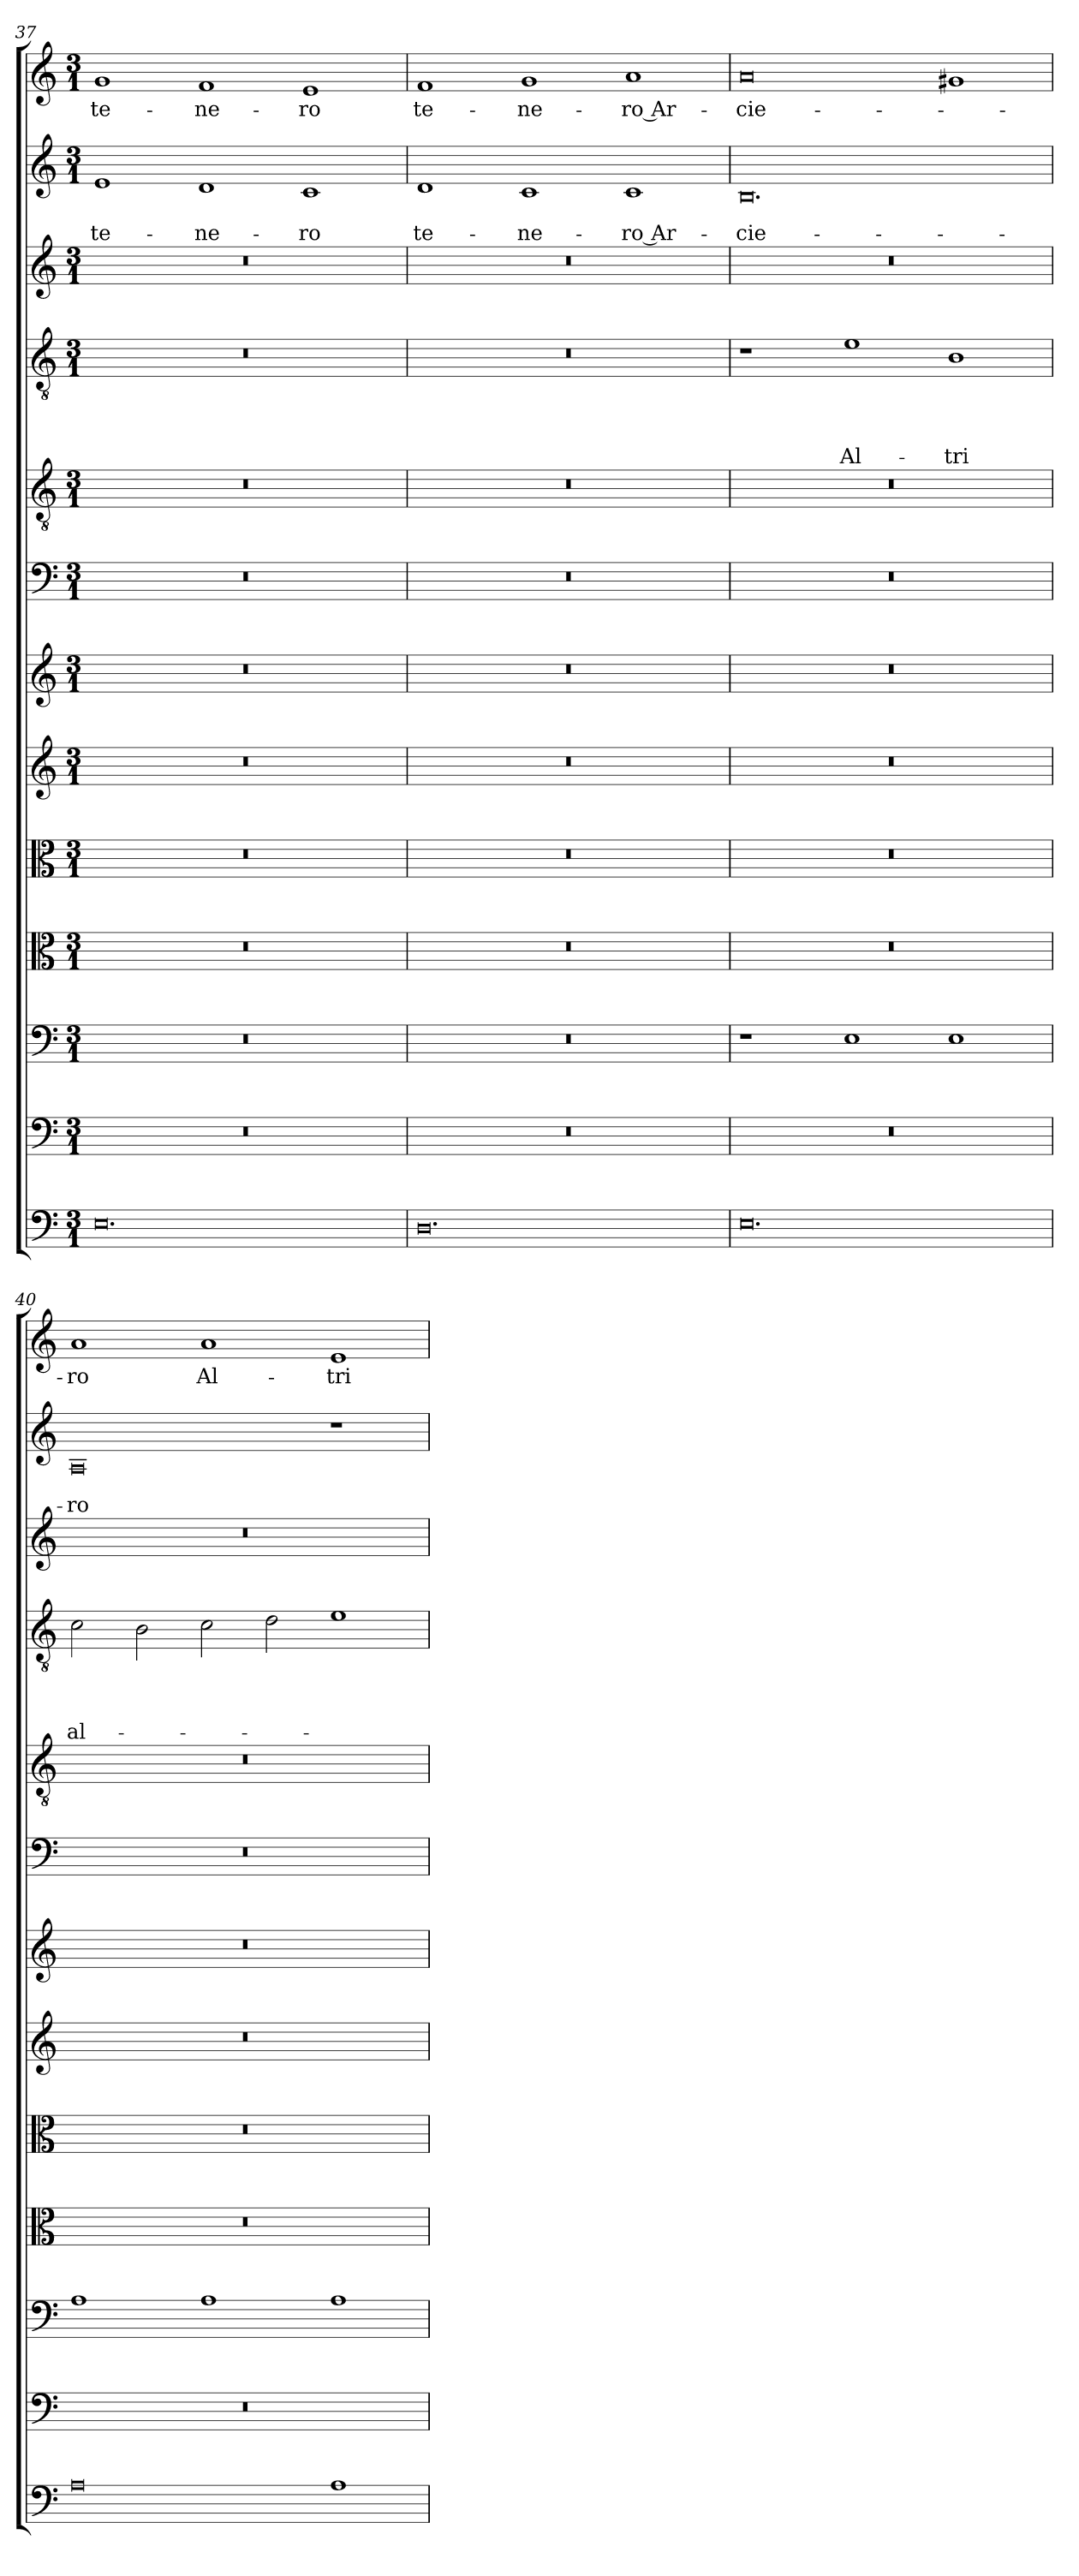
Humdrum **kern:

**kern	**kern	**kern	**kern	**kern	**kern	**kern	**kern	**kern	**kern	**text	**text	**text	**text	**kern	**kern	**text	**text	**kern	**text
*part13	*part12	*part11	*part10	*part9	*part8	*part7	*part6	*part5	*part4	*part4	*part4	*part4	*part4	*part3	*part2	*part2	*part2	*part1	*part1
*staff13	*staff12	*staff11	*staff10	*staff9	*staff8	*staff7	*staff6	*staff5	*staff4	*staff4	*staff4	*staff4	*staff4	*staff3	*staff2	*staff2	*staff2	*staff1	*staff1
*clefF4	*clefF4	*clefF4	*clefC3	*clefC3	*clefG2	*clefG2	*clefF4	*clefGv2	*clefGv2	*	*	*	*	*clefG2	*clefG2	*	*	*clefG2	*
*k[]	*k[]	*k[]	*k[]	*k[]	*k[]	*k[]	*k[]	*k[]	*k[]	*	*	*	*	*k[]	*k[]	*	*	*k[]	*
*C:	*C:	*C:	*C:	*C:	*C:	*C:	*C:	*C:	*C:	*	*	*	*	*C:	*C:	*	*	*C:	*
*M3/1	*M3/1	*M3/1	*M3/1	*M3/1	*M3/1	*M3/1	*M3/1	*M3/1	*M3/1	*	*	*	*	*M3/1	*M3/1	*	*	*M3/1	*
=37	=37	=37	=37	=37	=37	=37	=37	=37	=37	=37	=37	=37	=37	=37	=37	=37	=37	=37	=37
!	!	!	!	!	!	!	!	!	!	!	!	!	!	!	!	!	!LO:LY:b	!	!LO:LY:b
0.E	0.r	0.r	0.r	0.r	0.r	0.r	0.r	0.r	0.r	.	.	.	.	0.r	1e	.	te-	1g	te-
!	!	!	!	!	!	!	!	!	!	!	!	!	!	!	!	!	!LO:LY:b	!	!LO:LY:b
.	.	.	.	.	.	.	.	.	.	.	.	.	.	.	1d	.	-ne-	1f	-ne-
!	!	!	!	!	!	!	!	!	!	!	!	!	!	!	!	!	!LO:LY:b	!	!LO:LY:b
.	.	.	.	.	.	.	.	.	.	.	.	.	.	.	1c	.	-ro	1e	-ro
!!LO:PB:g=z
=38	=38	=38	=38	=38	=38	=38	=38	=38	=38	=38	=38	=38	=38	=38	=38	=38	=38	=38	=38
!	!	!	!	!	!	!	!	!	!	!	!	!	!	!	!	!	!LO:LY:b	!	!LO:LY:b
0.D	0.r	0.r	0.r	0.r	0.r	0.r	0.r	0.r	0.r	.	.	.	.	0.r	1d	.	te-	1f	te-
!	!	!	!	!	!	!	!	!	!	!	!	!	!	!	!	!	!LO:LY:b	!	!LO:LY:b
.	.	.	.	.	.	.	.	.	.	.	.	.	.	.	1c	.	-ne-	1g	-ne-
!	!	!	!	!	!	!	!	!	!	!	!	!	!	!	!	!	!LO:LY:b	!	!LO:LY:b
.	.	.	.	.	.	.	.	.	.	.	.	.	.	.	1c	.	-ro Ar-	1a	-ro Ar-
=39	=39	=39	=39	=39	=39	=39	=39	=39	=39	=39	=39	=39	=39	=39	=39	=39	=39	=39	=39
!	!	!	!	!	!	!	!	!	!	!	!	!	!	!	!	!	!LO:LY:b	!	!LO:LY:b
0.E	0.r	1r	0.r	0.r	0.r	0.r	0.r	0.r	1r	.	.	.	.	0.r	0.B	.	-cie-	0a	-cie-
!	!	!	!	!	!	!	!	!	!	!	!	!	!LO:LY:b	!	!	!	!	!	!
.	.	1E	.	.	.	.	.	.	1e	.	.	.	Al-	.	.	.	.	.	.
!	!	!	!	!	!	!	!	!	!	!	!	!	!LO:LY:b	!	!	!	!	!	!
.	.	1E	.	.	.	.	.	.	1B	.	.	.	-tri	.	.	.	.	1g#X	.
=40	=40	=40	=40	=40	=40	=40	=40	=40	=40	=40	=40	=40	=40	=40	=40	=40	=40	=40	=40
!	!	!	!	!	!	!	!	!	!	!	!	!	!LO:LY:b	!	!	!	!LO:LY:b	!	!LO:LY:b
0A	0.r	1A	0.r	0.r	0.r	0.r	0.r	0.r	2c\	.	.	.	al-	0.r	0A	.	-ro	1a	-ro
.	.	.	.	.	.	.	.	.	2B\	.	.	.	.	.	.	.	.	.	.
!	!	!	!	!	!	!	!	!	!	!	!	!	!	!	!	!	!	!	!LO:LY:b
.	.	1A	.	.	.	.	.	.	2c\	.	.	.	.	.	.	.	.	1a	Al-
.	.	.	.	.	.	.	.	.	2d\	.	.	.	.	.	.	.	.	.	.
!	!	!	!	!	!	!	!	!	!	!	!	!	!	!	!	!	!	!	!LO:LY:b
1A	.	1A	.	.	.	.	.	.	1e	.	.	.	.	.	1r	.	.	1e	-tri
=	=	=	=	=	=	=	=	=	=	=	=	=	=	=	=	=	=	=	=
*-	*-	*-	*-	*-	*-	*-	*-	*-	*-	*-	*-	*-	*-	*-	*-	*-	*-	*-	*-
